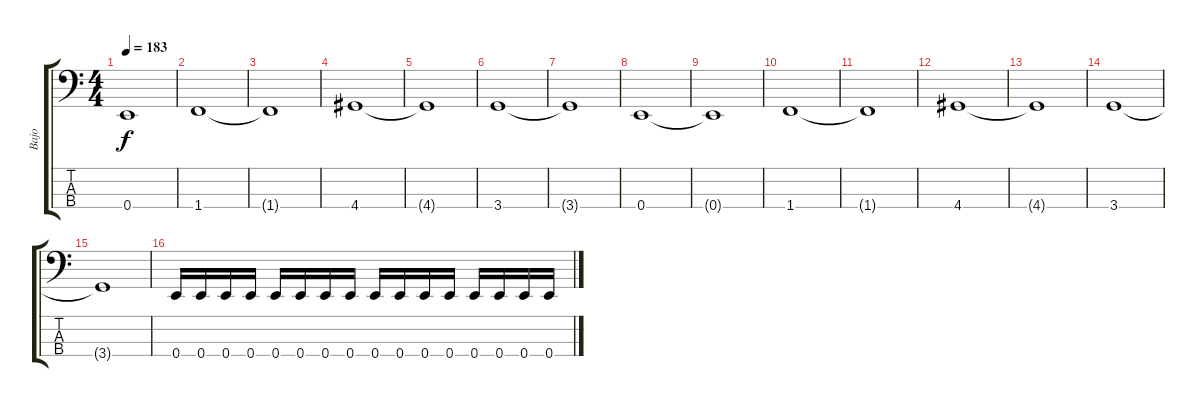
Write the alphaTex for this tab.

\track ("Bajo" "Bajo") {instrument electricbasspick}
\staff {score tabs}
\tuning (G2 D2 A1 E1) {hide}
\ts (4 4)
\tempo 183
\clef f4
\ks c
0.4{t}.1{dy f} |
1.4.1 |
1.4{t}.1 |
4.4.1 |
4.4{t}.1 |
3.4.1 |
3.4{t}.1 |
0.4.1 |
0.4{t}.1 |
1.4.1 |
1.4{t}.1 |
4.4.1 |
4.4{t}.1 |
3.4.1 |
3.4{t}.1 |
0.4.16 0.4.16 0.4.16 0.4.16 0.4.16 0.4.16 0.4.16 0.4.16 0.4.16 0.4.16 0.4.16 0.4.16 0.4.16 0.4.16 0.4.16 0.4.16
